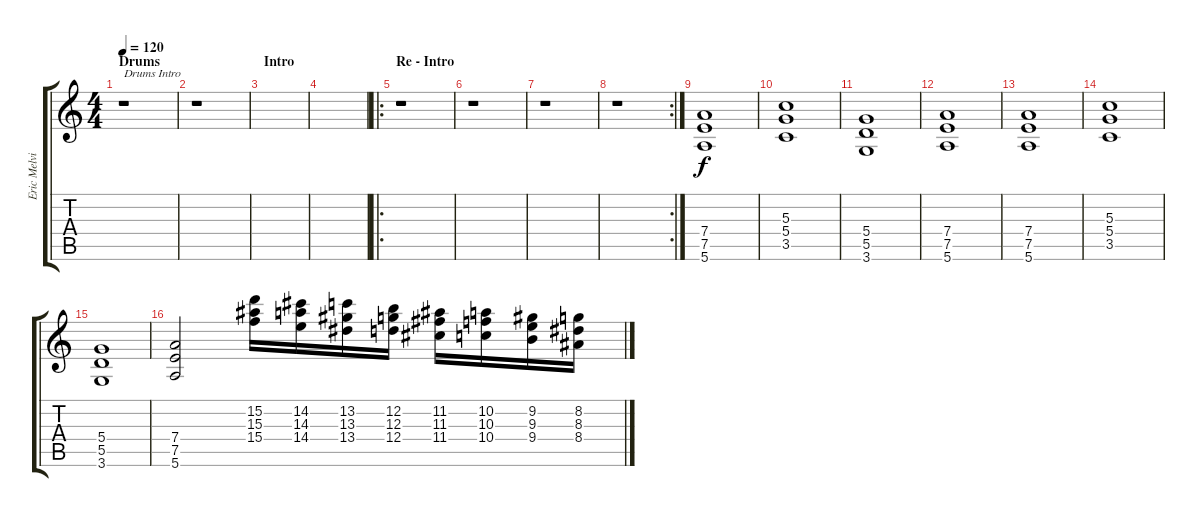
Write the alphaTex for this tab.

\track ("Eric Melvin" "Eric Melvi") {instrument distortionguitar}
\staff {score tabs}
\tuning (E4 B3 G3 D3 A2 E2) {hide}
\ts (4 4)
\section ("" "Drums")
\tempo 120
\clef g2
\ks c
r.1{txt "Drums Intro" dy f instrument distortionguitar} |
r.1 |
\section ("" "Intro")
|
|
\ro
\section ("" "Re - Intro")
r.1 |
r.1 |
r.1 |
\rc 2
r.1 |
(7.4 7.5 5.6).1 |
(5.3 5.4 3.5).1 |
(5.4 5.5 3.6).1 |
(7.4 7.5 5.6).1 |
(7.4 7.5 5.6).1 |
(5.3 5.4 3.5).1 |
(5.4 5.5 3.6).1 |
(7.4 7.5 5.6).2 (15.2 15.3 15.4).16{instrument guitarfretnoise} (14.2 14.3 14.4).16 (13.2 13.3 13.4).16 (12.2 12.3 12.4).16 (11.2 11.3 11.4).16 (10.2 10.3 10.4).16 (9.2 9.3 9.4).16 (8.2 8.3 8.4).16
